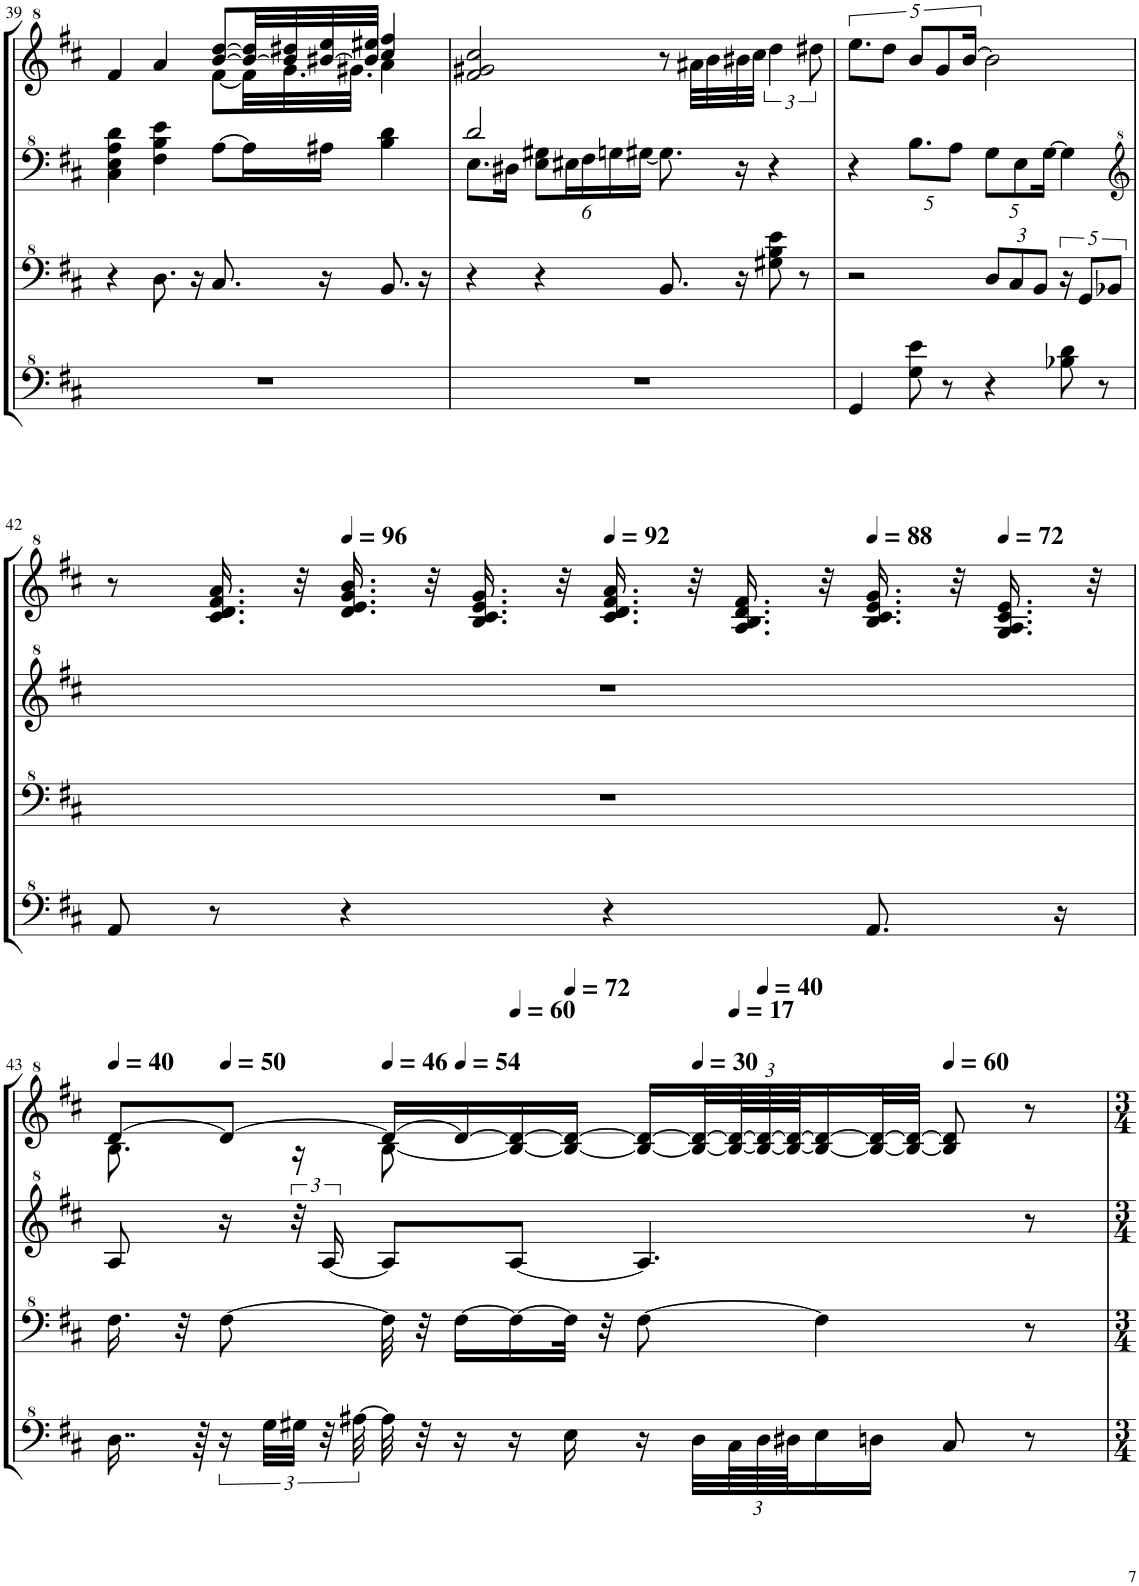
**kern	**kern	**kern	**kern
*part1	*part1	*part1	*part1
*staff4	*staff3	*staff2	*staff1
*I"Model III	*	*	*
!!LO:PB:g=z
*clefF^4	*clefF^4	*clefF^4	*clefG^2
*k[f#c#]	*k[f#c#]	*k[f#c#]	*k[f#c#]
*M4/4	*M4/4	*M4/4	*M4/4
=39	=39	=39	=39
*	*	*	*^
1r	4r	4c#\ 4e\ 4a\ 4dd\	4ff#/	2ryy
.	8.d\	4f#\ 4b\ 4ee\	4aa/	.
.	16r	.	.	.
.	8.c#/	[8a\L	[8bb/ [8ddd/L	[8ff#\L
.	.	16a\L]	32bb/_ 32ddd/]LL	32ff#\LL]
.	.	.	32bb/] 32ddd#X/	32.gg\
.	16r	16a#X\JJ	[32bb#X/ 32eee/	.
.	.	.	.	32.gg#X\JJJ
.	.	.	32bb#/] 32eee#X/JJJ	.
.	8.B/	4b\ 4dd\	4ccc#/ 4fff#/	4aa\
.	16r	.	.	.
*	*	*	*v	*v
=40	=40	=40	=40
*	*	*^	*
1r	4r	8.e\L	2dd/	2ff#/ 2gg#X/ 2ccc#/
.	.	16d#X\Jk	.	.
*	*	*Xbrackettup	*	*
.	4r	12e\ 12g#X\L	.	.
.	.	24e#X\L	.	.
.	.	24f#\	.	.
.	.	24gn\	.	.
.	.	[24g#X\JJ	.	.
.	8.B/	8.g#\]	2ryy	8r
.	.	.	.	32aa#X\LLL
.	.	.	.	32bb\
.	16r	16r	.	32bb#X\
.	.	.	.	32ccc#\JJJ
.	8g#X\ 8b\ 8ee\	4r	.	6ddd\
.	8r	.	.	.
.	.	.	.	12ddd#X\
*	*	*v	*v	*
=41	=41	=41	=41
4G/	2r	4r	10.eee\L
.	.	.	10ddd\J
8g\ 8ee\	.	10.b\L	10bb/L
.	.	.	10gg/
8r	.	.	.
.	.	10a\J	.
.	.	.	[20bb/Jk
*	*Xbrackettup	*	*
4r	12d/L	10g\L	2bb\]
.	12c#/	.	.
.	.	10e\	.
.	12B/J	.	.
.	.	[20g\Jk	.
*	*brackettup	*	*
8b-X\ 8dd\	20r	4g\]	.
.	10G/L	.	.
8r	.	.	.
.	10B-X/J	.	.
!!LO:LB:g=z
=42	=42	=42	=42
*	*	*clefG^2	*
8A/	1r	1r	8r
8r	.	.	16.cc#/ 16.dd/ 16.ff#/ 16.aa/
.	.	.	32r
*	*	*	*MM96
4r	.	.	16.dd/ 16.ee/ 16.gg/ 16.bb/
.	.	.	32r
.	.	.	16.b/ 16.cc#/ 16.ee/ 16.gg/
.	.	.	32r
*	*	*	*MM92
4r	.	.	16.cc#/ 16.dd/ 16.ff#/ 16.aa/
.	.	.	32r
.	.	.	16.a/ 16.b/ 16.dd/ 16.ff#/
.	.	.	32r
*	*	*	*MM88
8.A/	.	.	16.b/ 16.cc#/ 16.ee/ 16.gg/
.	.	.	32r
*	*	*	*MM72
.	.	.	16.g/ 16.a/ 16.cc#/ 16.ee/
16r	.	.	.
.	.	.	32r
!!LO:LB:g=z
=43	=43	=43	=43
*	*	*	*MM40
*	*	*	*^
16..d\	16.f#\	8a/	[8dd/L	8.b\
.	32r	.	.	.
64r	.	.	.	.
*	*	*	*MM50	*
24r	[8f#\	16r	8dd/J_	.
48g\LLL	.	.	.	.
*	*	*brackettup	*	*
48g#X\JJJ	.	48r	.	16r
48r	.	[24a/	.	.
[48a#X\	.	.	.	.
*	*	*	*MM46	*
32a#\]	32f#\]	8a/L]	16dd/LL_	[8b\
32r	32r	.	.	.
*	*	*	*MM54	*
16r	[16f#\LL	.	16dd/_	.
*	*	*	*MM60	*
16r	16f#\_	[8a/J	16b/_ 16dd/_	2ryy
*	*	*	*MM72	*
16e\	32f#\JJk]	.	16b/_ 16dd/_JJ	.
.	32r	.	.	.
16r	[8f#\	4.a/]	16b/_ 16dd/_LL	.
*	*	*	*MM30	*
32d\LLL	.	.	32b/_ 32dd/_L	.
*Xbrackettup	*	*	*	*
*	*	*	*MM17	*
96c#\L	.	.	32b/_ 32dd/_	.
*	*	*	*MM40	*
96d\	.	.	.	.
96d#X\JJ	.	.	.	.
16e\	4f#\]	.	16b/_ 16dd/_	.
16dn\JJ	.	.	32b/_ 32dd/_L	.
.	.	.	32b/_ 32dd/_JJJ	.
*	*	*	*MM60	*
8c#/	.	.	8b/] 8dd/]	.
8r	8r	8r	8r	8ryy
*	*	*	*v	*v
=	=	=	=
*-	*-	*-	*-
